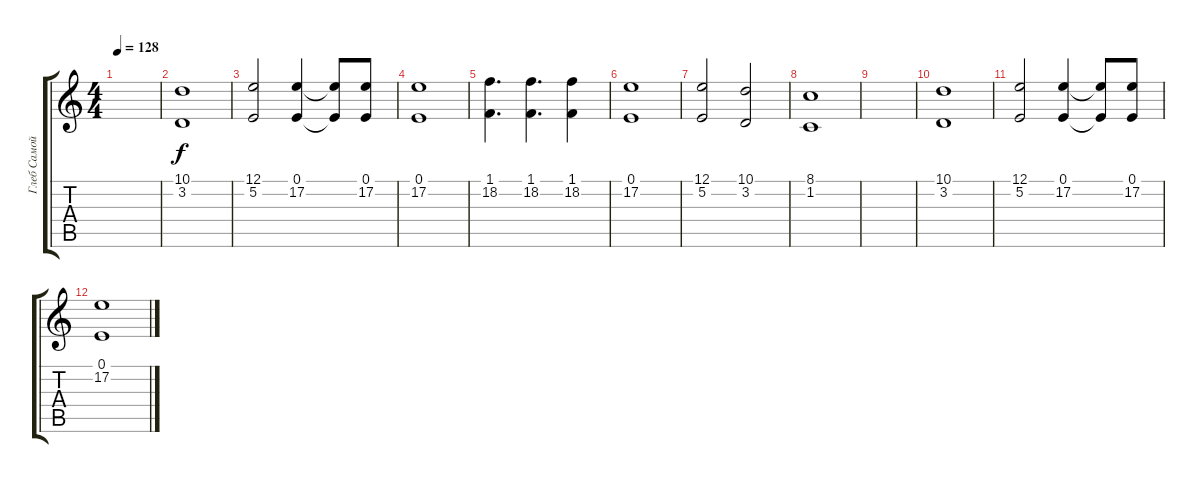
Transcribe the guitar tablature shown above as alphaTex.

\track ("Глеб Самойлов (клавишные)" "Глеб Самой") {instrument acousticgrandpiano}
\staff {score tabs}
\tuning (E4 B3 G3 D3 A2 E2) {hide}
\ts (4 4)
\tempo 128
\clef g2
\ks c
|
(10.1 3.2).1 |
(12.1 5.2).2 (0.1 17.2).4 (0.1{t} 17.2{t}).8 (0.1 17.2).8 |
(0.1 17.2).1 |
(1.1 18.2).4{d} (1.1 18.2).4{d} (1.1 18.2).4 |
(0.1 17.2).1 |
(12.1 5.2).2 (10.1 3.2).2 |
(8.1 1.2).1 |
|
(10.1 3.2).1 |
(12.1 5.2).2 (0.1 17.2).4 (0.1{t} 17.2{t}).8 (0.1 17.2).8 |
(0.1 17.2).1
